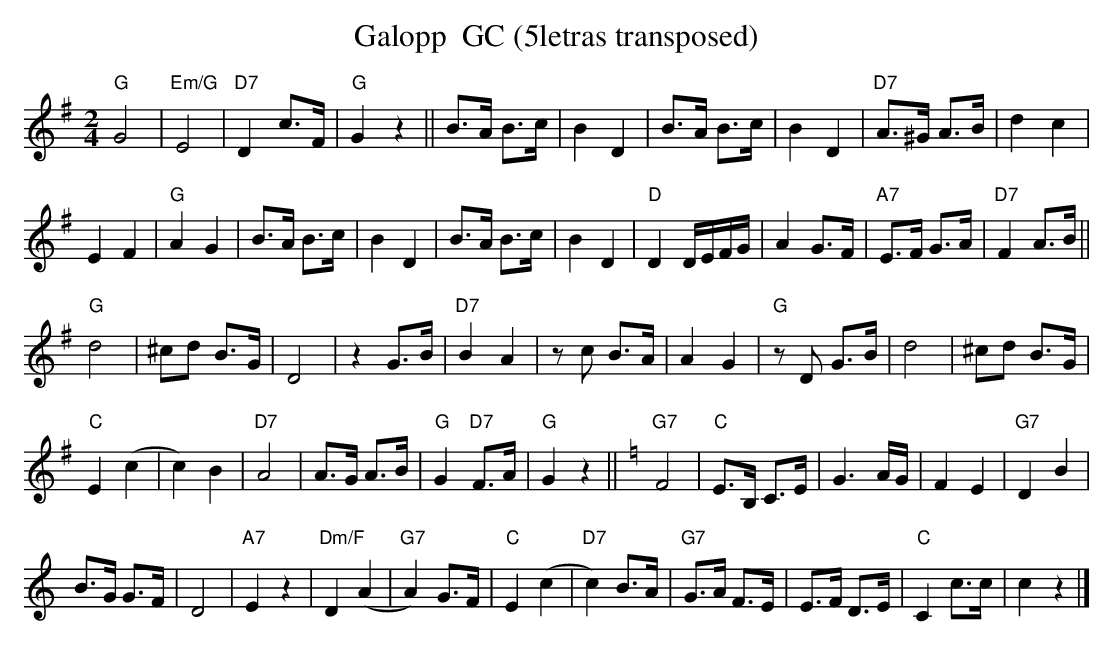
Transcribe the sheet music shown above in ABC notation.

X:1
T:Galopp  GC (5letras transposed)
M:2/4
L:1/8
K:G transpose=3 %%MIDI gchordon
"G"G4 | "Em/G"E4 | "D7"D2c>F | "G"G2z2 || B>A B>c | B2D2 | B>A B>c | B2D2 | \
"D7"A>^G A>B | d2c2 |
E2F2 | "G"A2G2 | B>A B>c | B2D2 | B>A B>c | B2D2 | \
"D"D2D/2E/2F/2G/2 | A2 G>F | "A7"E>F G>A | "D7"F2 A>B ||
"G"d4 | ^cd B>G | D4 | \
z2G>B | "D7"B2A2 | zc B>A | A2G2 | "G"zD G>B | d4 | ^cd B>G |
"C"E2 (c2 | c2)B2 | \
"D7"A4 | A>G A>B | "G"G2 "D7"F>A | "G"G2z2 || [K:C] "G7"F4 | "C"E>B, C>E | G3 A/2G/2 | \
F2E2 | "G7"D2B2 |
B>G G>F | D4 | "A7"E2z2 | "Dm/F"D2 (A2 | "G7"A2) G>F | "C"E2 (c2 | \
"D7"c2) B>A | "G7"G>A F>E | E>F D>E | "C"C2 c>c | c2z2 |]
